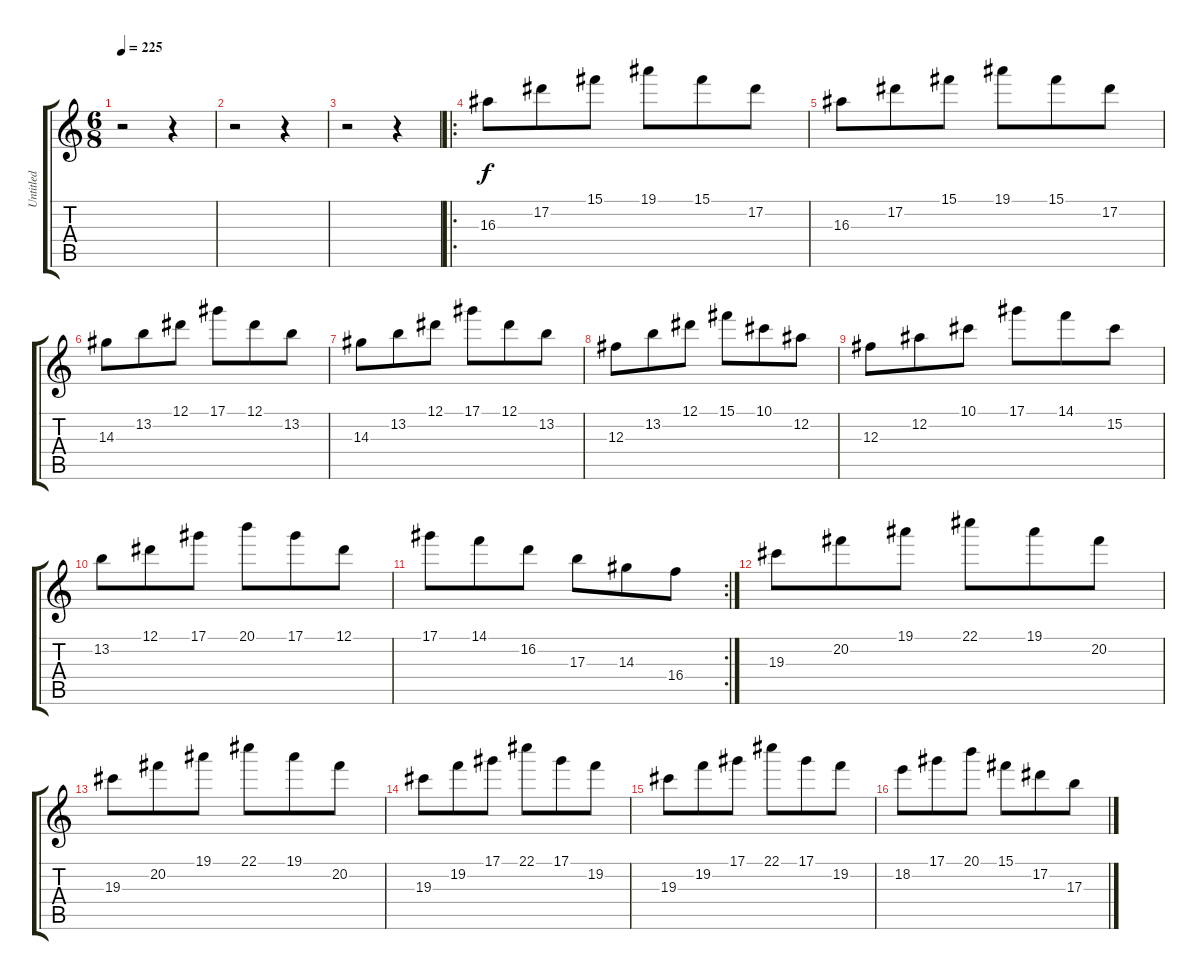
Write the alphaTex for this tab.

\track ("Untitled" "Untitled") {instrument overdrivenguitar}
\staff {score tabs}
\tuning (Eb4 Bb3 Gb3 Db3 Ab2 Eb2) {hide}
\ts (6 8)
\tempo 225
\clef g2
\ks c
r.2{dy f} r.4 |
r.2 r.4 |
r.2 r.4 |
\ro
16.3.8 17.2.8 15.1.8 19.1.8 15.1.8 17.2.8 |
16.3.8 17.2.8 15.1.8 19.1.8 15.1.8 17.2.8 |
14.3.8 13.2.8 12.1.8 17.1.8 12.1.8 13.2.8 |
14.3.8 13.2.8 12.1.8 17.1.8 12.1.8 13.2.8 |
12.3.8 13.2.8 12.1.8 15.1.8 10.1.8 12.2.8 |
12.3.8 12.2.8 10.1.8 17.1.8 14.1.8 15.2.8 |
13.2.8 12.1.8 17.1.8 20.1.8 17.1.8 12.1.8 |
\rc 2
17.1.8 14.1.8 16.2.8 17.3.8 14.3.8 16.4.8 |
19.3.8 20.2.8 19.1.8 22.1.8 19.1.8 20.2.8 |
19.3.8 20.2.8 19.1.8 22.1.8 19.1.8 20.2.8 |
19.3.8 19.2.8 17.1.8 22.1.8 17.1.8 19.2.8 |
19.3.8 19.2.8 17.1.8 22.1.8 17.1.8 19.2.8 |
18.2.8 17.1.8 20.1.8 15.1.8 17.2.8 17.3.8
